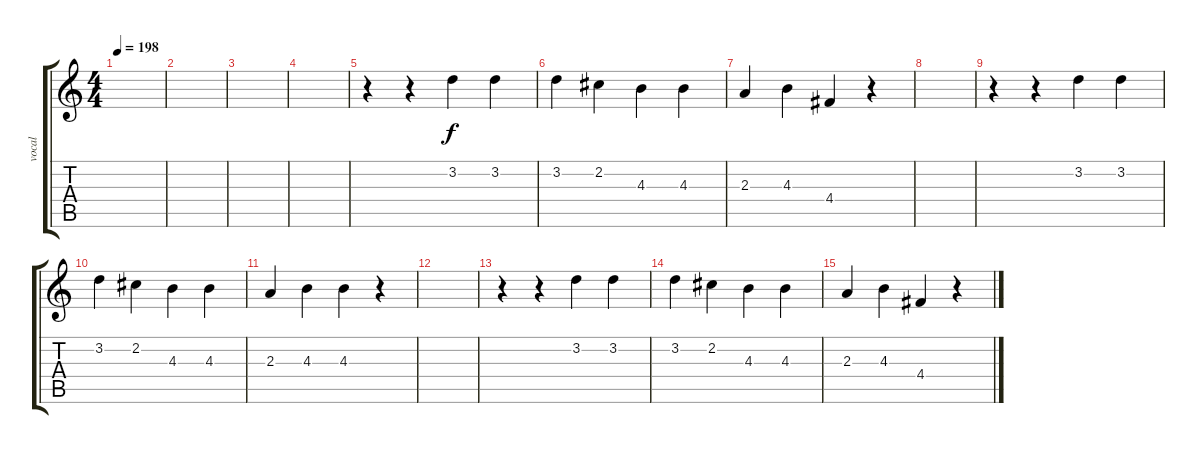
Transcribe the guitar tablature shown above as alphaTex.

\track ("vocal" "vocal") {instrument acousticguitarsteel}
\staff {score tabs}
\tuning (E4 B3 G3 D3 A2 E2) {hide}
\ts (4 4)
\tempo 198
\clef g2
\ks c
|
|
|
|
r.4 r.4 3.2.4 3.2.4 |
3.2.4 2.2.4 4.3.4 4.3.4 |
2.3.4 4.3.4 4.4.4 r.4 |
|
r.4 r.4 3.2.4 3.2.4 |
3.2.4 2.2.4 4.3.4 4.3.4 |
2.3.4 4.3.4 4.3.4 r.4 |
|
r.4 r.4 3.2.4 3.2.4 |
3.2.4 2.2.4 4.3.4 4.3.4 |
2.3.4 4.3.4 4.4.4 r.4
